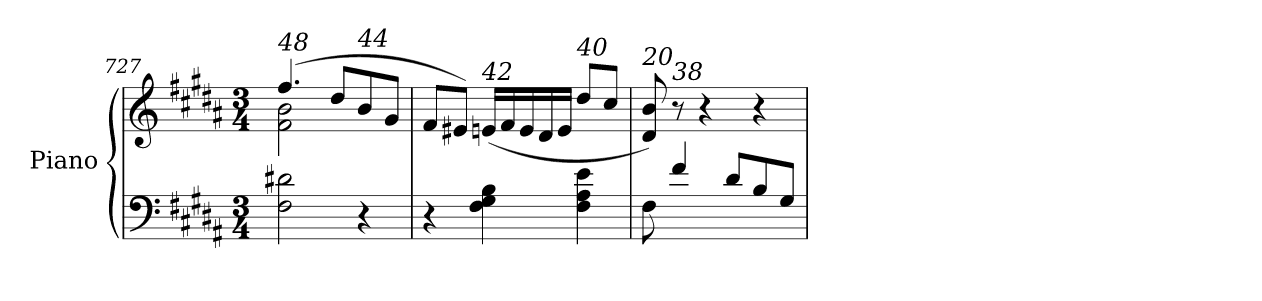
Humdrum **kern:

**kern	**kern
*part1	*part1
*staff2	*staff1
*I"Piano	*
*I'Pno	*
!!LO:LB:g=z
*clefF4	*clefG2
*k[f#c#g#d#a#]	*k[f#c#g#d#a#]
*M3/4	*M3/4
=727	=727
*	*^
!	!LO:TX:a:i:t=48	!
2F#\ 2d#X\	(>4.ff#/	2f#\ 2b\
.	8dd#/L	.
!	!LO:TX:a:i:t=44	!
4r	8b/	4ryy
.	8g#/J	.
*	*v	*v
=728	=728
4r	8f#/L
.	8e#X/J)
*	*Xtuplet
!	!LO:TX:a:i:t=42
4F#\ 4G#\ 4B\	(>20en/LL
.	20f#/
.	20e/
.	20d#/
.	20e/JJ
!	!LO:TX:a:i:t=40
4F#\ 4A#\ 4e\	8dd#/L
.	8cc#/J
=729	=729
!	!LO:TX:a:i:t=20
8F#\	8d#/ 8b/)
!	!LO:TX:a:i:t=38
4f#/	8r
.	4r
8d#/L	.
8B/	4r
8G#/J	.
=	=
*-	*-
